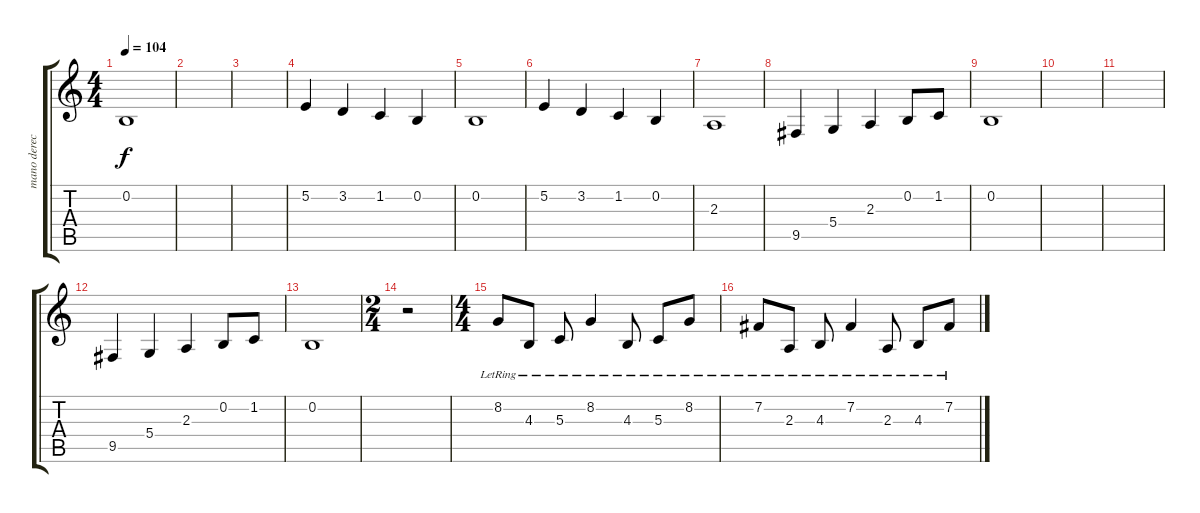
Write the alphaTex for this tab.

\track ("mano derecha" "mano derec") {instrument acousticgrandpiano}
\staff {score tabs}
\tuning (E4 B3 G3 D3 A2 E2) {hide}
\ts (4 4)
\tempo 104
\clef g2
\ks c
0.2.1{dy f} |
|
|
5.2.4 3.2.4 1.2.4 0.2.4 |
0.2.1 |
5.2.4 3.2.4 1.2.4 0.2.4 |
2.3.1 |
9.5.4 5.4.4 2.3.4 0.2.8 1.2.8 |
0.2.1 |
|
|
9.5.4 5.4.4 2.3.4 0.2.8 1.2.8 |
0.2.1 |
\ts (2 4)
r.2 |
\ts (4 4)
8.2{lr}.8 4.3{lr}.8 5.3{lr}.8 8.2{lr}.4 4.3{lr}.8 5.3{lr}.8 8.2{lr}.8 |
7.2{lr}.8 2.3{lr}.8 4.3{lr}.8 7.2{lr}.4 2.3{lr}.8 4.3{lr}.8 7.2{lr}.8
